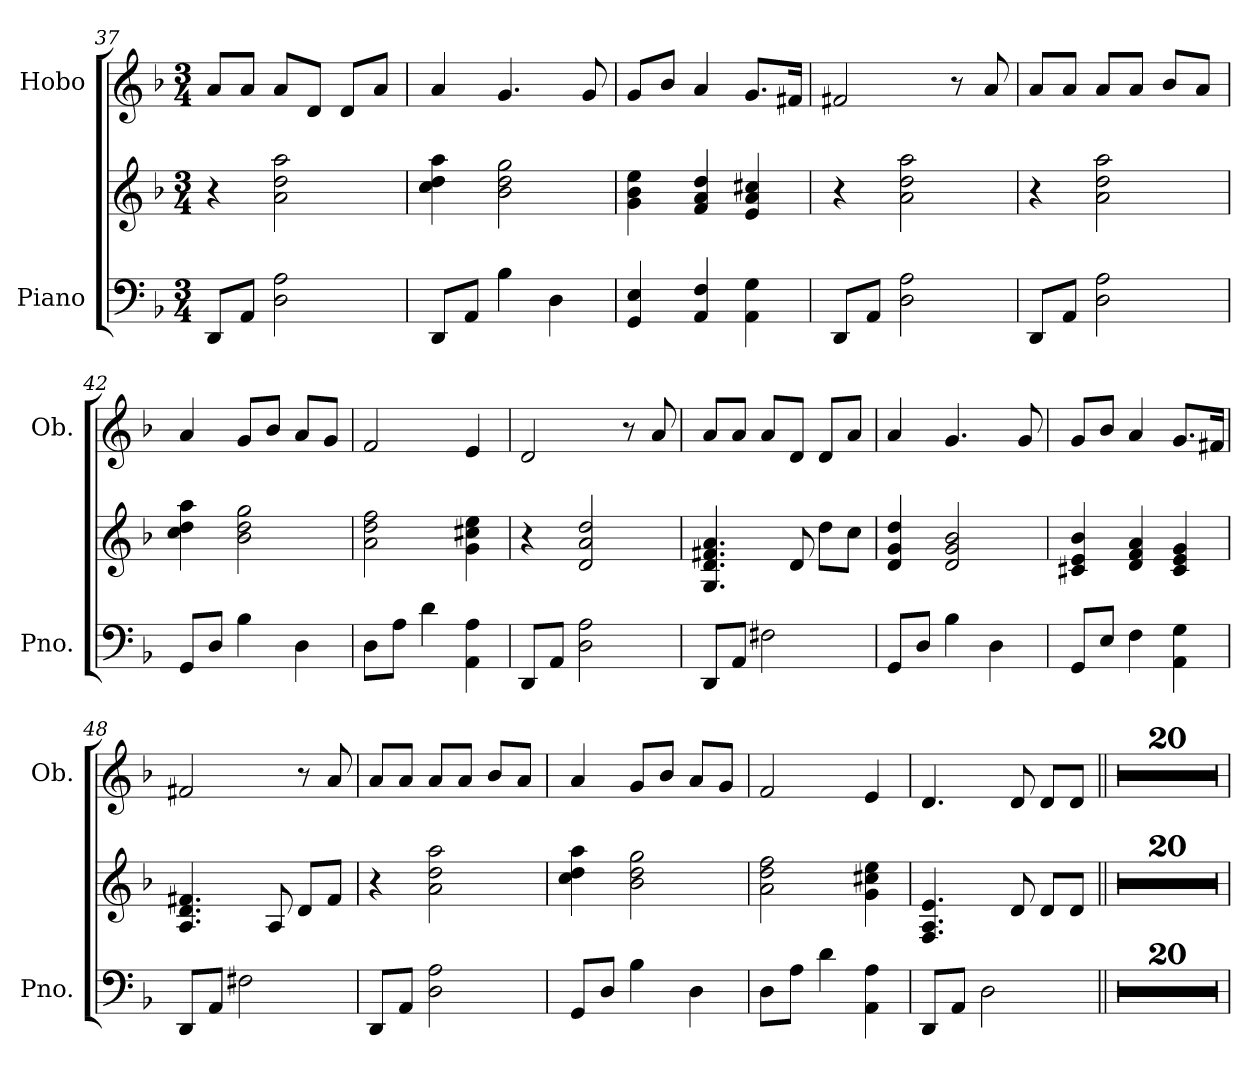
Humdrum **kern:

**kern	**kern	**kern
*part2	*part2	*part1
*staff3	*staff2	*staff1
*I"Piano	*	*I"Hobo
*I'Pno.	*	*I'Ob.
*clefF4	*clefG2	*clefG2
*k[b-]	*k[b-]	*k[b-]
*M3/4	*M3/4	*M3/4
=37	=37	=37
8DD/L	4r	8a/L
8AA/J	.	8a/J
2D\ 2A\	2a\ 2dd\ 2aa\	8a/L
.	.	8d/J
.	.	8d/L
.	.	8a/J
=38	=38	=38
8DD/L	4cc\ 4dd\ 4aa\	4a/
8AA/J	.	.
4B-\	2b-\ 2dd\ 2gg\	4.g/
4D\	.	.
.	.	8g/
=39	=39	=39
4GG/ 4E/	4g\ 4b-\ 4ee\	8g/L
.	.	8b-/J
4AA/ 4F/	4f/ 4a/ 4dd/	4a/
4AA\ 4G\	4e/ 4a/ 4cc#X/	8.g/L
.	.	16f#X/Jk
!!LO:LB:g=z
=40	=40	=40
8DD/L	4r	2f#X/
8AA/J	.	.
2D\ 2A\	2a\ 2dd\ 2aa\	.
.	.	8r
.	.	8a/
=41	=41	=41
8DD/L	4r	8a/L
8AA/J	.	8a/J
2D\ 2A\	2a\ 2dd\ 2aa\	8a/L
.	.	8a/J
.	.	8b-/L
.	.	8a/J
=42	=42	=42
8GG/L	4cc\ 4dd\ 4aa\	4a/
8D/J	.	.
4B-\	2b-\ 2dd\ 2gg\	8g/L
.	.	8b-/J
4D\	.	8a/L
.	.	8g/J
=43	=43	=43
8D\L	2a\ 2dd\ 2ff\	2f/
8A\J	.	.
4d\	.	.
4AA\ 4A\	4g\ 4cc#X\ 4ee\	4e/
=44	=44	=44
8DD/L	4r	2d/
8AA/J	.	.
2D\ 2A\	2d/ 2a/ 2dd/	.
.	.	8r
.	.	8a/
=45	=45	=45
8DD/L	4.G/ 4.d/ 4.f#X/ 4.a/	8a/L
8AA/J	.	8a/J
2F#X\	.	8a/L
.	8d/	8d/J
.	8dd\L	8d/L
.	8cc\J	8a/J
!!LO:PB:g=z
=46	=46	=46
8GG/L	4d/ 4g/ 4dd/	4a/
8D/J	.	.
4B-\	2d/ 2g/ 2b-/	4.g/
4D\	.	.
.	.	8g/
=47	=47	=47
8GG/L	4c#X/ 4e/ 4b-/	8g/L
8E/J	.	8b-/J
4F\	4d/ 4f/ 4a/	4a/
4AA\ 4G\	4c#/ 4e/ 4g/	8.g/L
.	.	16f#X/Jk
=48	=48	=48
8DD/L	4.A/ 4.d/ 4.f#X/	2f#X/
8AA/J	.	.
2F#X\	.	.
.	8A/	.
.	8d/L	8r
.	8f#/J	8a/
=49	=49	=49
8DD/L	4r	8a/L
8AA/J	.	8a/J
2D\ 2A\	2a\ 2dd\ 2aa\	8a/L
.	.	8a/J
.	.	8b-/L
.	.	8a/J
=50	=50	=50
8GG/L	4cc\ 4dd\ 4aa\	4a/
8D/J	.	.
4B-\	2b-\ 2dd\ 2gg\	8g/L
.	.	8b-/J
4D\	.	8a/L
.	.	8g/J
=51	=51	=51
8D\L	2a\ 2dd\ 2ff\	2f/
8A\J	.	.
4d\	.	.
4AA\ 4A\	4g\ 4cc#X\ 4ee\	4e/
!!LO:LB:g=z
=52	=52	=52
8DD/L	4.F/ 4.A/ 4.e/	4.d/
8AA/J	.	.
2D\	.	.
.	8d/	8d/
.	8d/L	8d/L
.	8d/J	8d/J
=53||	=53||	=53||
2.r	2.r	2.r
=54	=54	=54
2.r	2.r	2.r
=55	=55	=55
2.r	2.r	2.r
=56	=56	=56
2.r	2.r	2.r
=57	=57	=57
2.r	2.r	2.r
=58	=58	=58
2.r	2.r	2.r
=59	=59	=59
2.r	2.r	2.r
=60	=60	=60
2.r	2.r	2.r
=61	=61	=61
2.r	2.r	2.r
=62	=62	=62
2.r	2.r	2.r
=63	=63	=63
2.r	2.r	2.r
=64	=64	=64
2.r	2.r	2.r
=65	=65	=65
2.r	2.r	2.r
=66	=66	=66
2.r	2.r	2.r
!!LO:LB:g=z
=67	=67	=67
2.r	2.r	2.r
=68	=68	=68
2.r	2.r	2.r
=69	=69	=69
2.r	2.r	2.r
=70	=70	=70
2.r	2.r	2.r
=71	=71	=71
2.r	2.r	2.r
=72	=72	=72
2.r	2.r	2.r
=	=	=
*-	*-	*-
